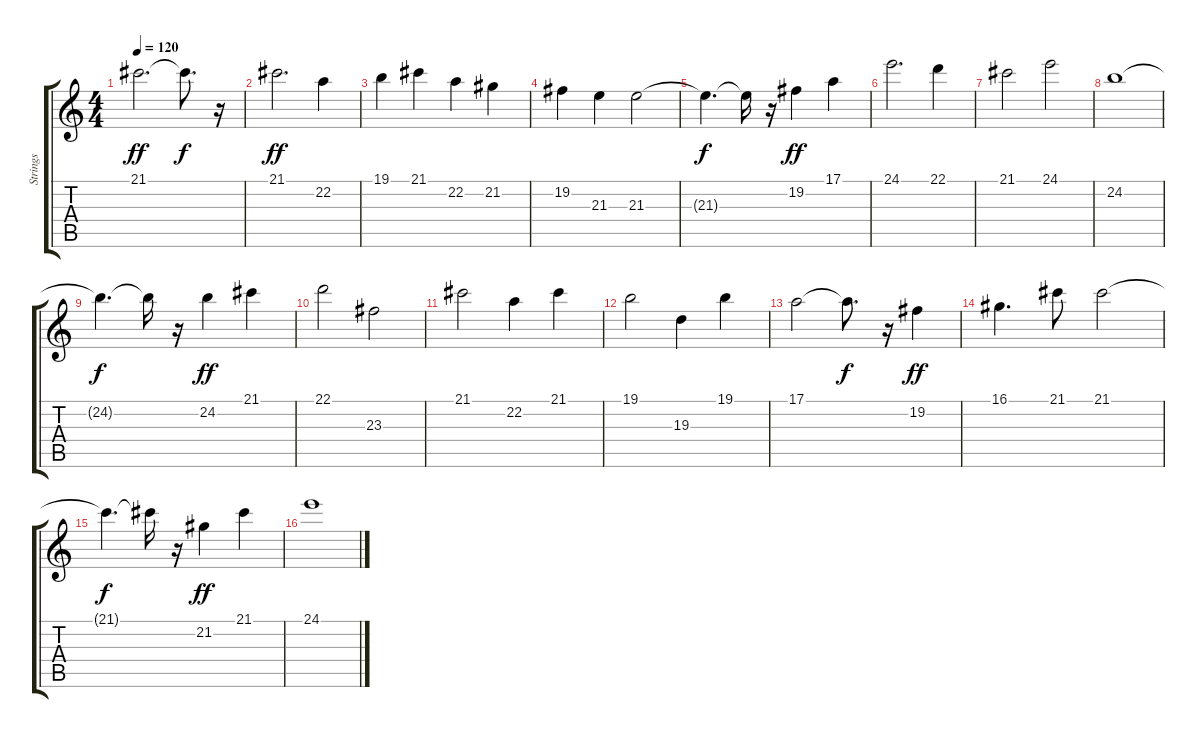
\track ("Strings" "Strings") {instrument stringensemble1}
\staff {score tabs}
\tuning (E4 B3 G3 D3 A2 E2) {hide}
\ts (4 4)
\tempo 120
\clef g2
\ks c
21.1.2{d dy ff} 21.1{t}.8{d dy f} r.16 |
21.1.2{d dy ff} 22.2.4 |
19.1.4 21.1.4 22.2.4 21.2.4 |
19.2.4 21.3.4 21.3.2 |
21.3{t}.4{d dy f} 21.3{t}.16 r.16 19.2.4{dy ff} 17.1.4 |
24.1.2{d} 22.1.4 |
21.1.2 24.1.2 |
24.2.1 |
24.2{t}.4{d dy f} 24.2{t}.16 r.16 24.2.4{dy ff} 21.1.4 |
22.1.2 23.3.2 |
21.1.2 22.2.4 21.1.4 |
19.1.2 19.3.4 19.1.4 |
17.1.2 17.1{t}.8{d dy f} r.16 19.2.4{dy ff} |
16.1.4{d} 21.1.8 21.1.2 |
21.1{t}.4{d dy f} 21.1{t}.16 r.16 21.2.4{dy ff} 21.1.4 |
24.1.1
